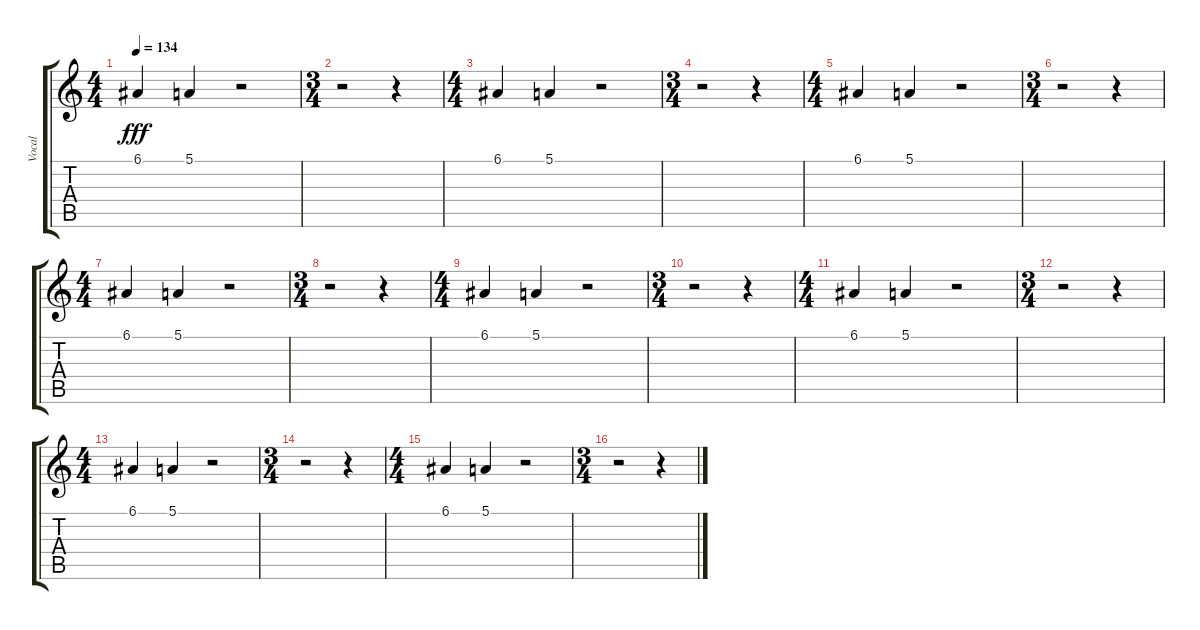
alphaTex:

\track ("Vocal" "Vocal") {instrument bassoon}
\staff {score tabs}
\tuning (E4 B3 G3 D3 A2 E2) {hide}
\ts (4 4)
\tempo 134
\clef g2
\ks c
6.1.4{dy fff} 5.1.4 r.2 |
\ts (3 4)
r.2 r.4 |
\ts (4 4)
6.1.4 5.1.4 r.2 |
\ts (3 4)
r.2 r.4 |
\ts (4 4)
6.1.4 5.1.4 r.2 |
\ts (3 4)
r.2 r.4 |
\ts (4 4)
6.1.4{volume 10} 5.1.4 r.2 |
\ts (3 4)
r.2 r.4 |
\ts (4 4)
6.1.4 5.1.4 r.2 |
\ts (3 4)
r.2 r.4 |
\ts (4 4)
6.1.4{volume 5} 5.1.4 r.2 |
\ts (3 4)
r.2 r.4 |
\ts (4 4)
6.1.4 5.1.4 r.2 |
\ts (3 4)
r.2 r.4 |
\ts (4 4)
6.1.4 5.1.4 r.2 |
\ts (3 4)
r.2 r.4
